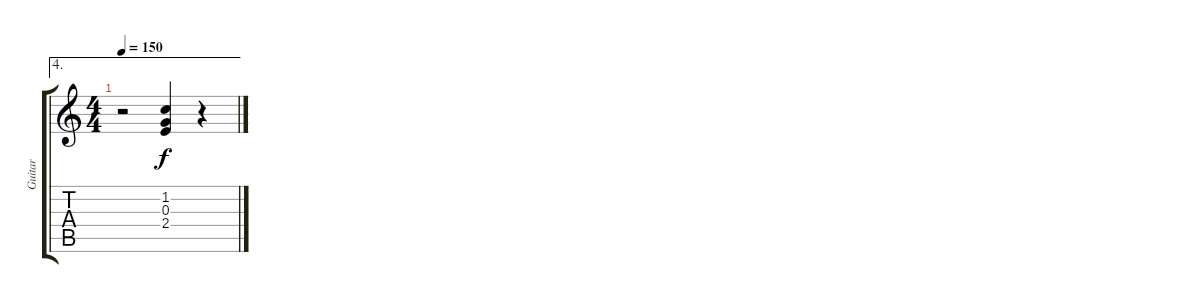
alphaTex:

\track ("Guitar" "Guitar") {instrument acousticguitarsteel}
\staff {score tabs}
\tuning (E4 B3 G3 D3 A2 E2) {hide}
\ae 4
\ts (4 4)
\tempo 150
\clef g2
\ks c
r.2{dy f} (1.2 0.3 2.4).4 r.4
